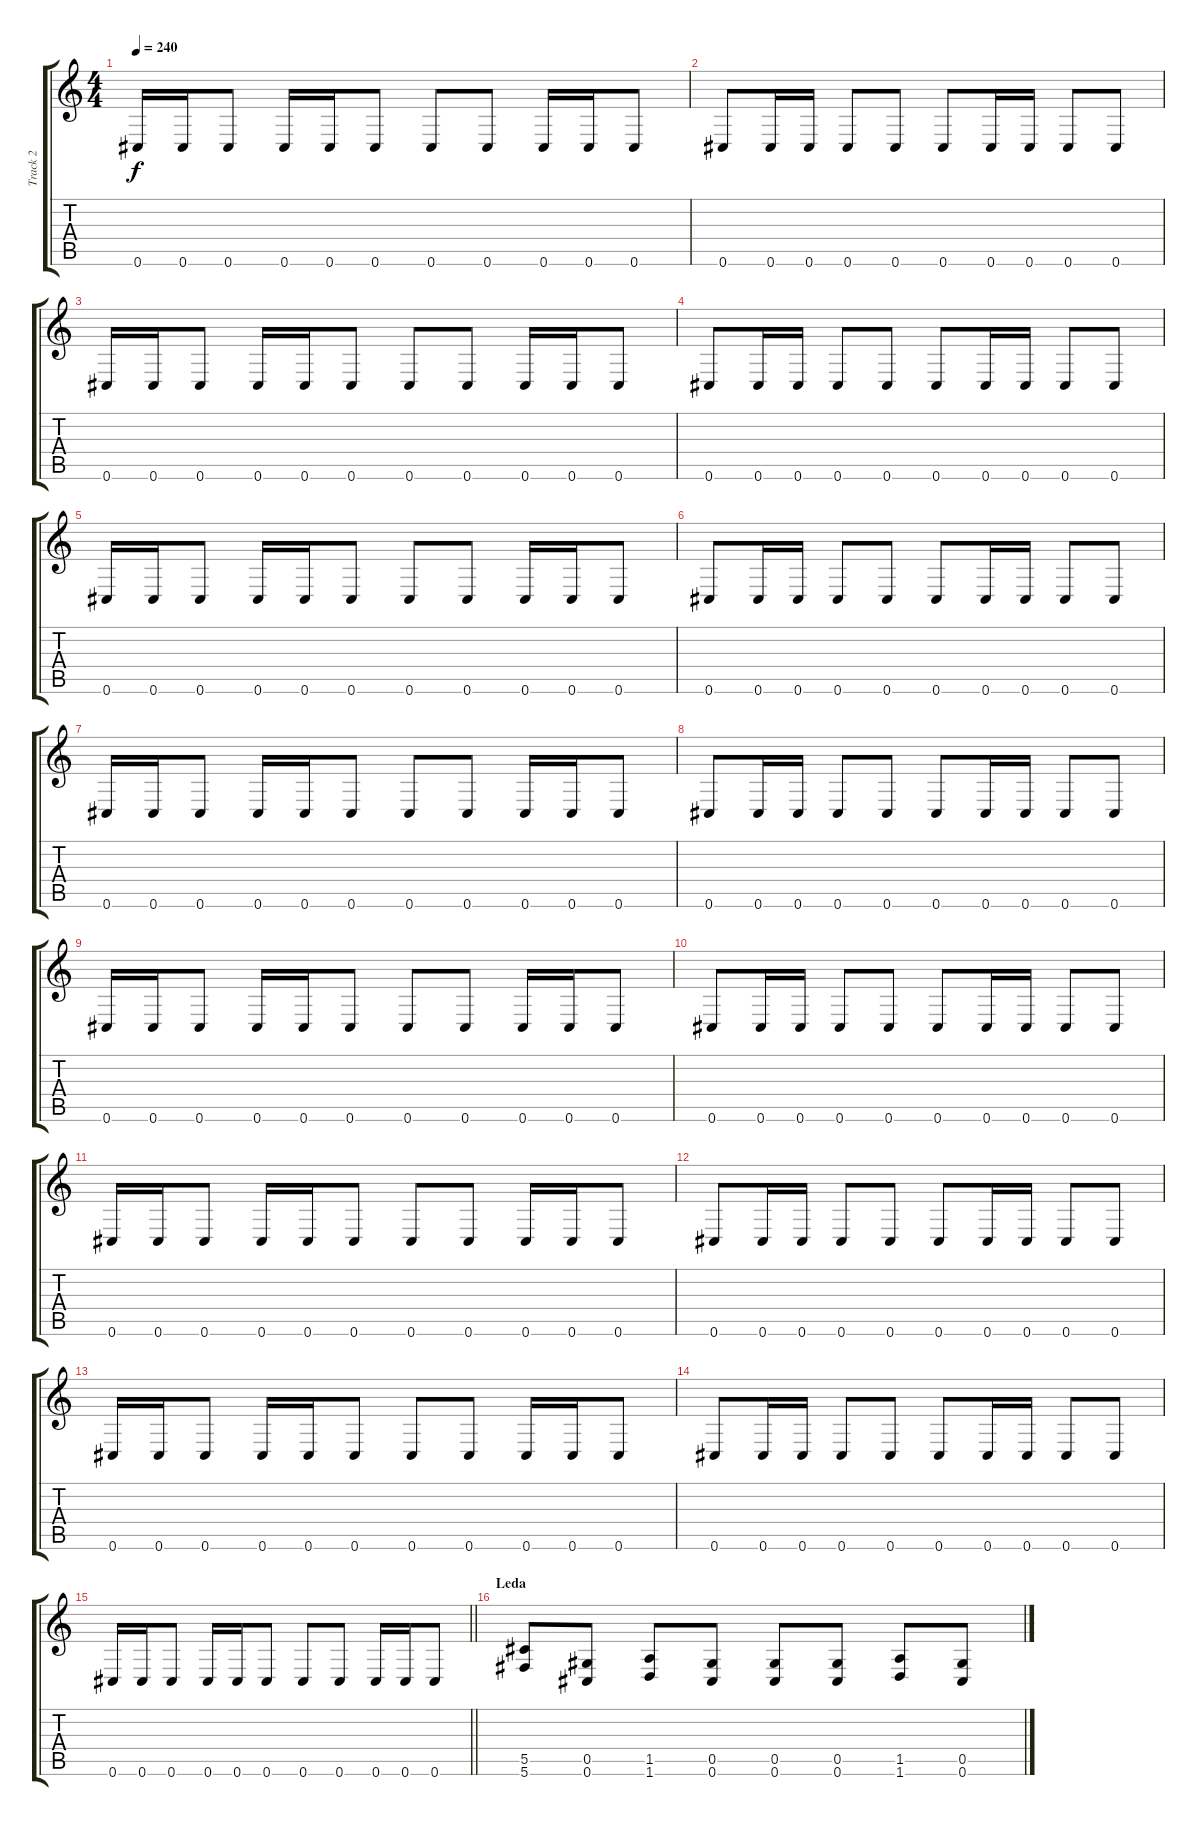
\track ("Track 2" "Track 2") {instrument distortionguitar}
\staff {score tabs}
\tuning (Eb4 Bb3 Gb3 Db3 Ab2 Db2) {hide}
\ts (4 4)
\tempo 240
\clef g2
\ks c
0.6.16{dy f} 0.6.16 0.6.8 0.6.16 0.6.16 0.6.8 0.6.8 0.6.8 0.6.16 0.6.16 0.6.8 |
0.6.8 0.6.16 0.6.16 0.6.8 0.6.8 0.6.8 0.6.16 0.6.16 0.6.8 0.6.8 |
0.6.16 0.6.16 0.6.8 0.6.16 0.6.16 0.6.8 0.6.8 0.6.8 0.6.16 0.6.16 0.6.8 |
0.6.8 0.6.16 0.6.16 0.6.8 0.6.8 0.6.8 0.6.16 0.6.16 0.6.8 0.6.8 |
0.6.16 0.6.16 0.6.8 0.6.16 0.6.16 0.6.8 0.6.8 0.6.8 0.6.16 0.6.16 0.6.8 |
0.6.8 0.6.16 0.6.16 0.6.8 0.6.8 0.6.8 0.6.16 0.6.16 0.6.8 0.6.8 |
0.6.16 0.6.16 0.6.8 0.6.16 0.6.16 0.6.8 0.6.8 0.6.8 0.6.16 0.6.16 0.6.8 |
0.6.8 0.6.16 0.6.16 0.6.8 0.6.8 0.6.8 0.6.16 0.6.16 0.6.8 0.6.8 |
0.6.16 0.6.16 0.6.8 0.6.16 0.6.16 0.6.8 0.6.8 0.6.8 0.6.16 0.6.16 0.6.8 |
0.6.8 0.6.16 0.6.16 0.6.8 0.6.8 0.6.8 0.6.16 0.6.16 0.6.8 0.6.8 |
0.6.16 0.6.16 0.6.8 0.6.16 0.6.16 0.6.8 0.6.8 0.6.8 0.6.16 0.6.16 0.6.8 |
0.6.8 0.6.16 0.6.16 0.6.8 0.6.8 0.6.8 0.6.16 0.6.16 0.6.8 0.6.8 |
0.6.16 0.6.16 0.6.8 0.6.16 0.6.16 0.6.8 0.6.8 0.6.8 0.6.16 0.6.16 0.6.8 |
0.6.8 0.6.16 0.6.16 0.6.8 0.6.8 0.6.8 0.6.16 0.6.16 0.6.8 0.6.8 |
\barLineRight lightlight
0.6.16 0.6.16 0.6.8 0.6.16 0.6.16 0.6.8 0.6.8 0.6.8 0.6.16 0.6.16 0.6.8 |
\section ("" "Leda")
(5.5 5.6).8 (0.5 0.6).8 (1.5 1.6).8 (0.5 0.6).8 (0.5 0.6).8 (0.5 0.6).8 (1.5 1.6).8 (0.5 0.6).8
